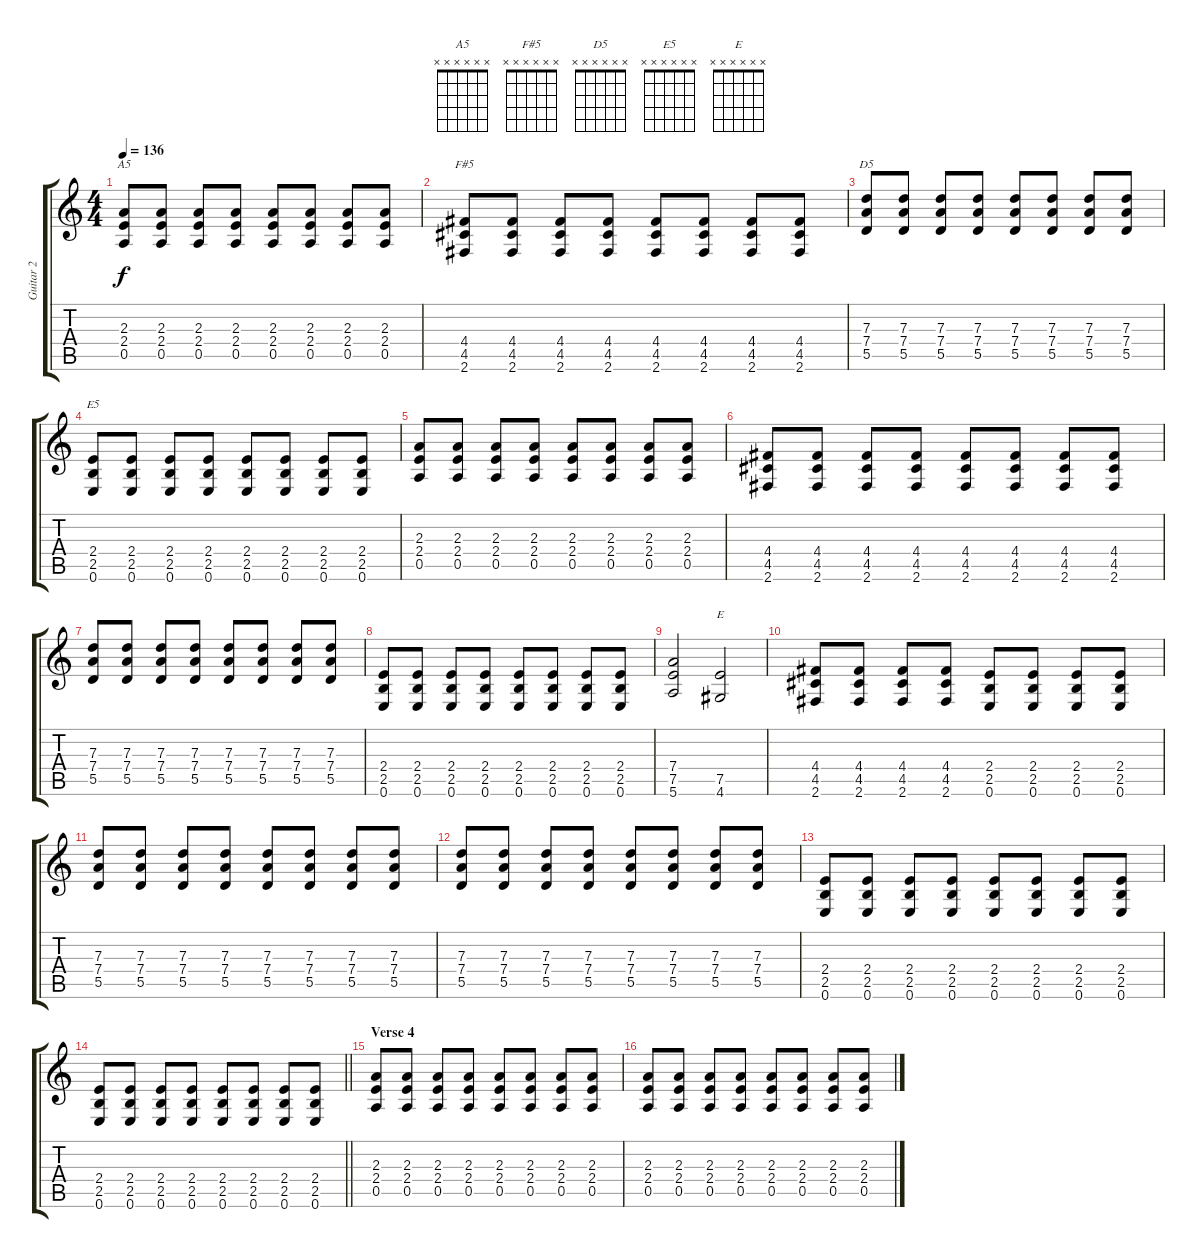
\track ("Guitar 2" "Guitar 2") {instrument overdrivenguitar}
\staff {score tabs}
\tuning (E4 B3 G3 D3 A2 E2) {hide}
\chord ("A5" x x x x x x)
\chord ("F#5" x x x x x x)
\chord ("D5" x x x x x x)
\chord ("E5" x x x x x x)
\chord ("E" x x x x x x)
\ts (4 4)
\tempo 136
\clef g2
\ks c
(2.3 2.4 0.5).8{ch "A5" dy f} (2.3 2.4 0.5).8 (2.3 2.4 0.5).8 (2.3 2.4 0.5).8 (2.3 2.4 0.5).8 (2.3 2.4 0.5).8 (2.3 2.4 0.5).8 (2.3 2.4 0.5).8 |
(4.4 4.5 2.6).8{ch "F#5"} (4.4 4.5 2.6).8 (4.4 4.5 2.6).8 (4.4 4.5 2.6).8 (4.4 4.5 2.6).8 (4.4 4.5 2.6).8 (4.4 4.5 2.6).8 (4.4 4.5 2.6).8 |
(7.3 7.4 5.5).8{ch "D5"} (7.3 7.4 5.5).8 (7.3 7.4 5.5).8 (7.3 7.4 5.5).8 (7.3 7.4 5.5).8 (7.3 7.4 5.5).8 (7.3 7.4 5.5).8 (7.3 7.4 5.5).8 |
(2.4 2.5 0.6).8{ch "E5"} (2.4 2.5 0.6).8 (2.4 2.5 0.6).8 (2.4 2.5 0.6).8 (2.4 2.5 0.6).8 (2.4 2.5 0.6).8 (2.4 2.5 0.6).8 (2.4 2.5 0.6).8 |
(2.3 2.4 0.5).8 (2.3 2.4 0.5).8 (2.3 2.4 0.5).8 (2.3 2.4 0.5).8 (2.3 2.4 0.5).8 (2.3 2.4 0.5).8 (2.3 2.4 0.5).8 (2.3 2.4 0.5).8 |
(4.4 4.5 2.6).8 (4.4 4.5 2.6).8 (4.4 4.5 2.6).8 (4.4 4.5 2.6).8 (4.4 4.5 2.6).8 (4.4 4.5 2.6).8 (4.4 4.5 2.6).8 (4.4 4.5 2.6).8 |
(7.3 7.4 5.5).8 (7.3 7.4 5.5).8 (7.3 7.4 5.5).8 (7.3 7.4 5.5).8 (7.3 7.4 5.5).8 (7.3 7.4 5.5).8 (7.3 7.4 5.5).8 (7.3 7.4 5.5).8 |
(2.4 2.5 0.6).8 (2.4 2.5 0.6).8 (2.4 2.5 0.6).8 (2.4 2.5 0.6).8 (2.4 2.5 0.6).8 (2.4 2.5 0.6).8 (2.4 2.5 0.6).8 (2.4 2.5 0.6).8 |
(7.4 7.5 5.6).2 (7.5 4.6).2{ch "E"} |
(4.4 4.5 2.6).8 (4.4 4.5 2.6).8 (4.4 4.5 2.6).8 (4.4 4.5 2.6).8 (2.4 2.5 0.6).8 (2.4 2.5 0.6).8 (2.4 2.5 0.6).8 (2.4 2.5 0.6).8 |
(7.3 7.4 5.5).8 (7.3 7.4 5.5).8 (7.3 7.4 5.5).8 (7.3 7.4 5.5).8 (7.3 7.4 5.5).8 (7.3 7.4 5.5).8 (7.3 7.4 5.5).8 (7.3 7.4 5.5).8 |
(7.3 7.4 5.5).8 (7.3 7.4 5.5).8 (7.3 7.4 5.5).8 (7.3 7.4 5.5).8 (7.3 7.4 5.5).8 (7.3 7.4 5.5).8 (7.3 7.4 5.5).8 (7.3 7.4 5.5).8 |
(2.4 2.5 0.6).8 (2.4 2.5 0.6).8 (2.4 2.5 0.6).8 (2.4 2.5 0.6).8 (2.4 2.5 0.6).8 (2.4 2.5 0.6).8 (2.4 2.5 0.6).8 (2.4 2.5 0.6).8 |
\barLineRight lightlight
(2.4 2.5 0.6).8 (2.4 2.5 0.6).8 (2.4 2.5 0.6).8 (2.4 2.5 0.6).8 (2.4 2.5 0.6).8 (2.4 2.5 0.6).8 (2.4 2.5 0.6).8 (2.4 2.5 0.6).8 |
\section ("" "Verse 4")
(2.3 2.4 0.5).8 (2.3 2.4 0.5).8 (2.3 2.4 0.5).8 (2.3 2.4 0.5).8 (2.3 2.4 0.5).8 (2.3 2.4 0.5).8 (2.3 2.4 0.5).8 (2.3 2.4 0.5).8 |
(2.3 2.4 0.5).8 (2.3 2.4 0.5).8 (2.3 2.4 0.5).8 (2.3 2.4 0.5).8 (2.3 2.4 0.5).8 (2.3 2.4 0.5).8 (2.3 2.4 0.5).8 (2.3 2.4 0.5).8
